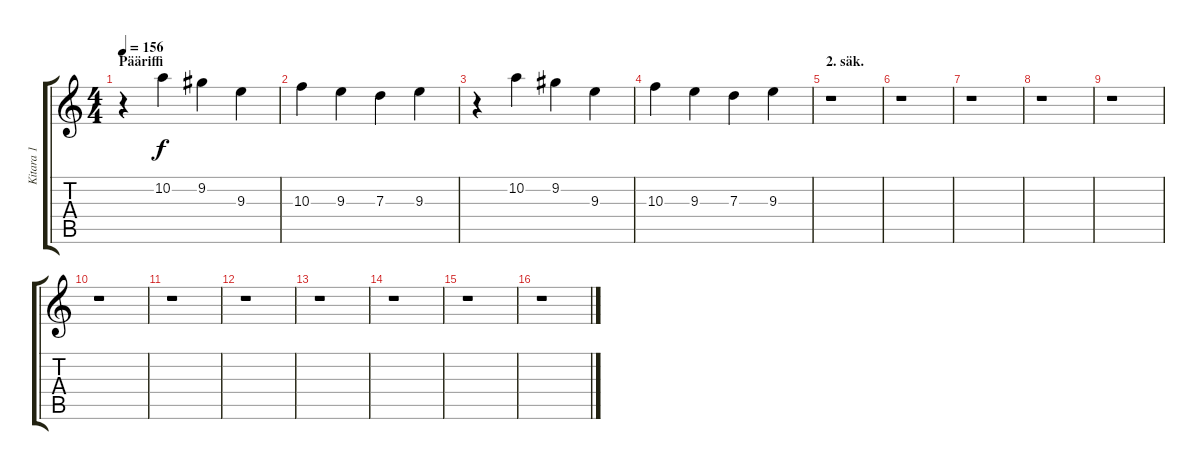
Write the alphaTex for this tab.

\track ("Kitara 1" "Kitara 1") {instrument distortionguitar}
\staff {score tabs}
\tuning (E4 B3 G3 D3 A2 D2) {hide}
\ts (4 4)
\section ("" "Pääriffi")
\tempo 156
\clef g2
\ks c
r.4{dy f} 10.2.4 9.2.4 9.3.4 |
10.3.4 9.3.4 7.3.4 9.3.4 |
r.4 10.2.4 9.2.4 9.3.4 |
10.3.4 9.3.4 7.3.4 9.3.4 |
\section ("" "2. säk.")
r.1 |
r.1 |
r.1 |
r.1 |
r.1 |
r.1 |
r.1 |
r.1 |
r.1 |
r.1 |
r.1 |
r.1
